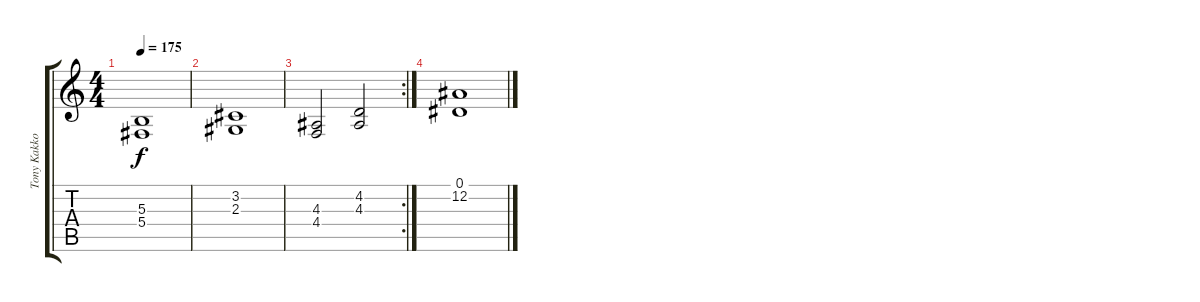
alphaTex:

\track ("Tony Kakko" "Tony Kakko") {instrument choiraahs}
\staff {score tabs}
\tuning (Eb4 Bb3 Gb3 Db3 Ab2 Eb2) {hide}
\ts (4 4)
\tempo 175
\clef g2
\ks c
(5.3 5.4).1{dy f} |
(3.2 2.3).1 |
\rc 2
(4.3 4.4).2 (4.2 4.3).2 |
(0.1 12.2).1{volume 0}
